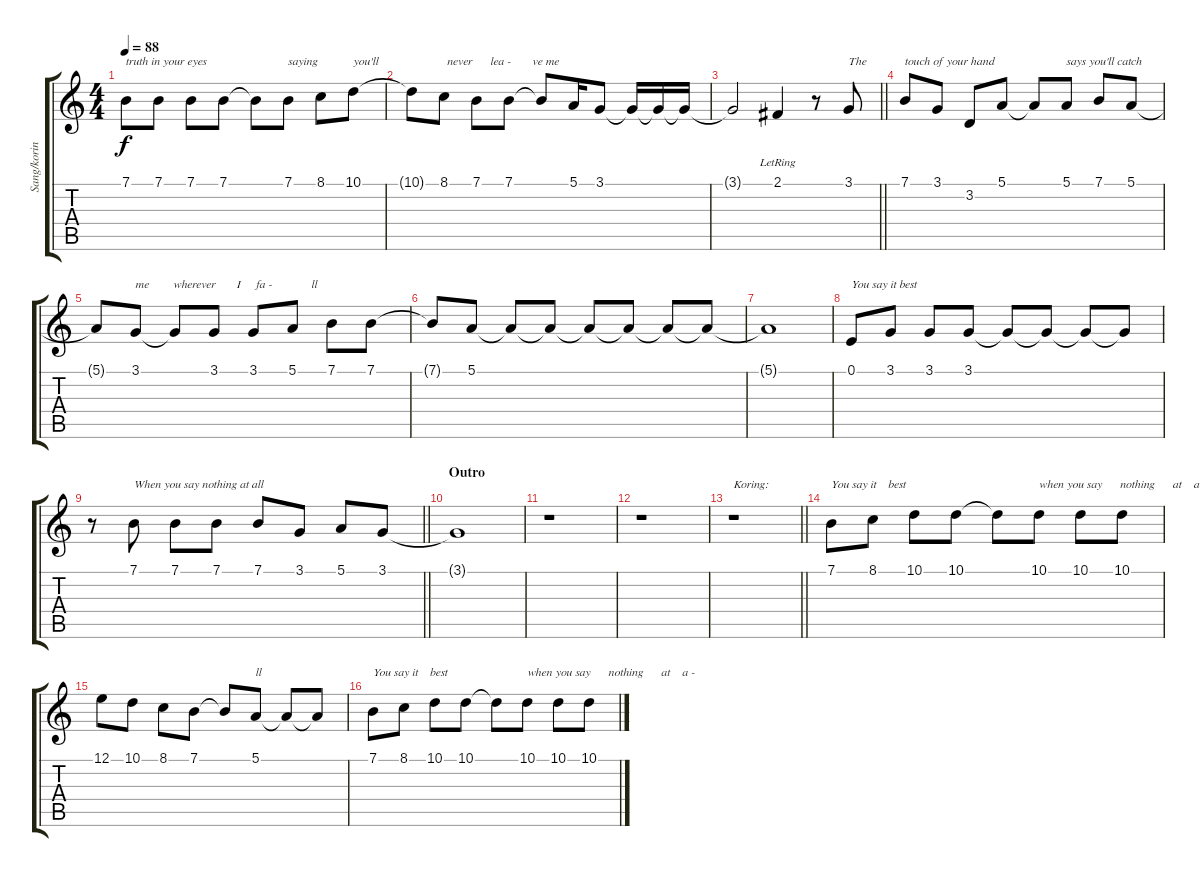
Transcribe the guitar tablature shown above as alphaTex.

\track ("Sang/koring" "Sang/korin") {instrument panflute}
\staff {score tabs}
\tuning (E4 B3 G3 D3 A2 E2) {hide}
\ts (4 4)
\tempo 88
\clef g2
\ks c
7.1.8{txt "truth in your eyes" dy f} 7.1.8 7.1.8 7.1.8 7.1{t}.8 7.1.8{txt "saying"} 8.1.8 10.1.8{txt "you'll"} |
10.1{t}.8 8.1.8{txt " never      lea -       ve me"} 7.1.8 7.1.8 7.1{t}.8 5.1.16 3.1.8 3.1{t}.16 3.1{t}.16 3.1{t}.16 |
\barLineRight lightlight
3.1{t}.2 2.1{lr}.4 r.8 3.1.8{txt "The"} |
7.1.8{txt "touch of your hand"} 3.1.8 3.2.8 5.1.8 5.1{t}.8 5.1.8{txt "says you'll catch"} 7.1.8 5.1.8 |
5.1{t}.8 3.1.8{txt "me        wherever       I     fa -             ll"} 3.1{t}.8 3.1.8 3.1.8 5.1.8 7.1.8 7.1.8 |
7.1{t}.8 5.1.8{volume 4} 5.1{t}.8 5.1{t}.8 5.1{t}.8 5.1{t}.8 5.1{t}.8 5.1{t}.8 |
5.1{t}.1 |
0.1.8{txt "You say it best" volume 16} 3.1.8 3.1.8 3.1.8 3.1{t}.8 3.1{t}.8 3.1{t}.8 3.1{t}.8 |
\barLineRight lightlight
r.8 7.1.8{txt "When you say nothing at all"} 7.1.8 7.1.8 7.1.8 3.1.8 5.1.8 3.1.8 |
\section ("" "Outro")
3.1{t}.1 |
r.1 |
r.1 |
\barLineRight lightlight
r.1{txt "Koring:"} |
7.1.8{txt "You say it    best      " volume 16} 8.1.8 10.1.8 10.1.8 10.1{t}.8 10.1.8{txt "when you say      nothing      at    a -"} 10.1.8 10.1.8 |
12.1.8 10.1.8 8.1.8 7.1.8 7.1{t}.8 5.1.8{txt "ll"} 5.1{t}.8 5.1{t}.8 |
7.1.8{txt "You say it    best      "} 8.1.8 10.1.8 10.1.8 10.1{t}.8 10.1.8{txt "when you say      nothing      at    a -"} 10.1.8 10.1.8
